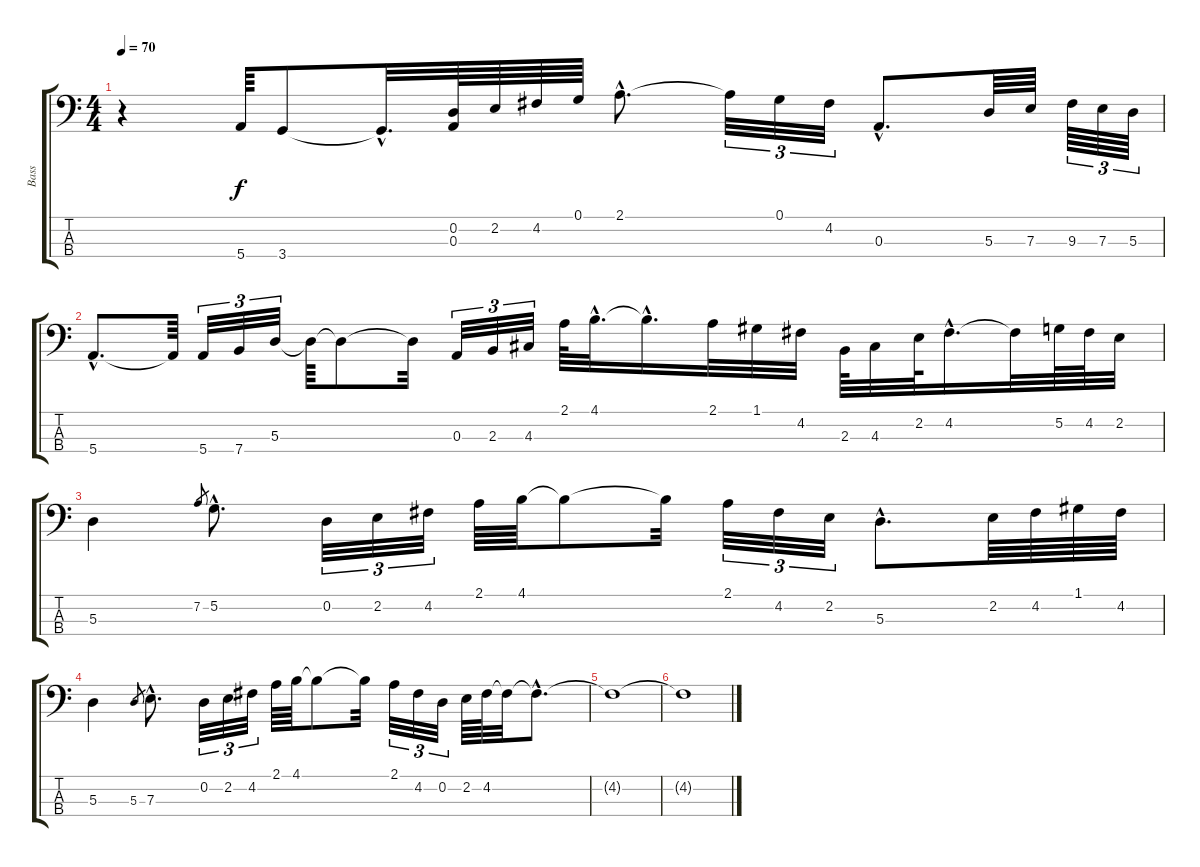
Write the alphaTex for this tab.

\track ("Bass" "Bass") {instrument electricbassfinger}
\staff {score tabs}
\tuning (G2 D2 A1 E1) {hide}
\ts (4 4)
\tempo 70
\clef f4
\ks c
r.4{dy f volume 6} 5.4.64 3.4.8 3.4{hac t}.32{d} (0.2 0.3).64 2.2.64 4.2.64 0.1.64 2.1{hac}.8{d} 2.1{t}.32{tu (3 2)} 0.1.32{tu (3 2)} 4.2.32{tu (3 2)} 0.3{hac}.8{d} 5.3.64 7.3.64 9.3.64{tu (3 2)} 7.3.64{tu (3 2)} 5.3.64{tu (3 2)} |
5.4{hac}.8{d} 5.4{t}.64 5.4.32{tu (3 2)} 7.4.32{tu (3 2)} 5.3.32{tu (3 2)} 5.3{t}.64 5.3{t}.8 5.3{t}.32 0.3.32{tu (3 2)} 2.3.32{tu (3 2)} 4.3.32{tu (3 2)} 2.1.64 4.1{hac}.32{d} 4.1{hac t}.16{d} 2.1.32 1.1.32 4.2.32 2.3.64 4.3.32 2.2.64 4.2{hac}.16{d} 4.2{t}.32 5.2.64 4.2.64 2.2.32 |
5.3.4 7.2.8{gr} 5.2{hac}.8{d} 0.2.32{tu (3 2)} 2.2.32{tu (3 2)} 4.2.32{tu (3 2)} 2.1.64 4.1.64 4.1{t}.8 4.1{t}.32 2.1.32{tu (3 2)} 4.2.32{tu (3 2)} 2.2.32{tu (3 2)} 5.3{hac}.8{d} 2.2.64 4.2.64 1.1.64 4.2.64 |
5.3.4 5.3.8{gr} 7.3{hac}.8{d} 0.2.32{tu (3 2)} 2.2.32{tu (3 2)} 4.2.32{tu (3 2)} 2.1.64 4.1.64 4.1{t}.8 4.1{t}.32 2.1.32{tu (3 2)} 4.2.32{tu (3 2)} 0.2.32{tu (3 2)} 2.2.64 4.2.64 4.2{t}.32 4.2{hac t}.8{d} |
4.2{t}.1 |
4.2{t}.1
